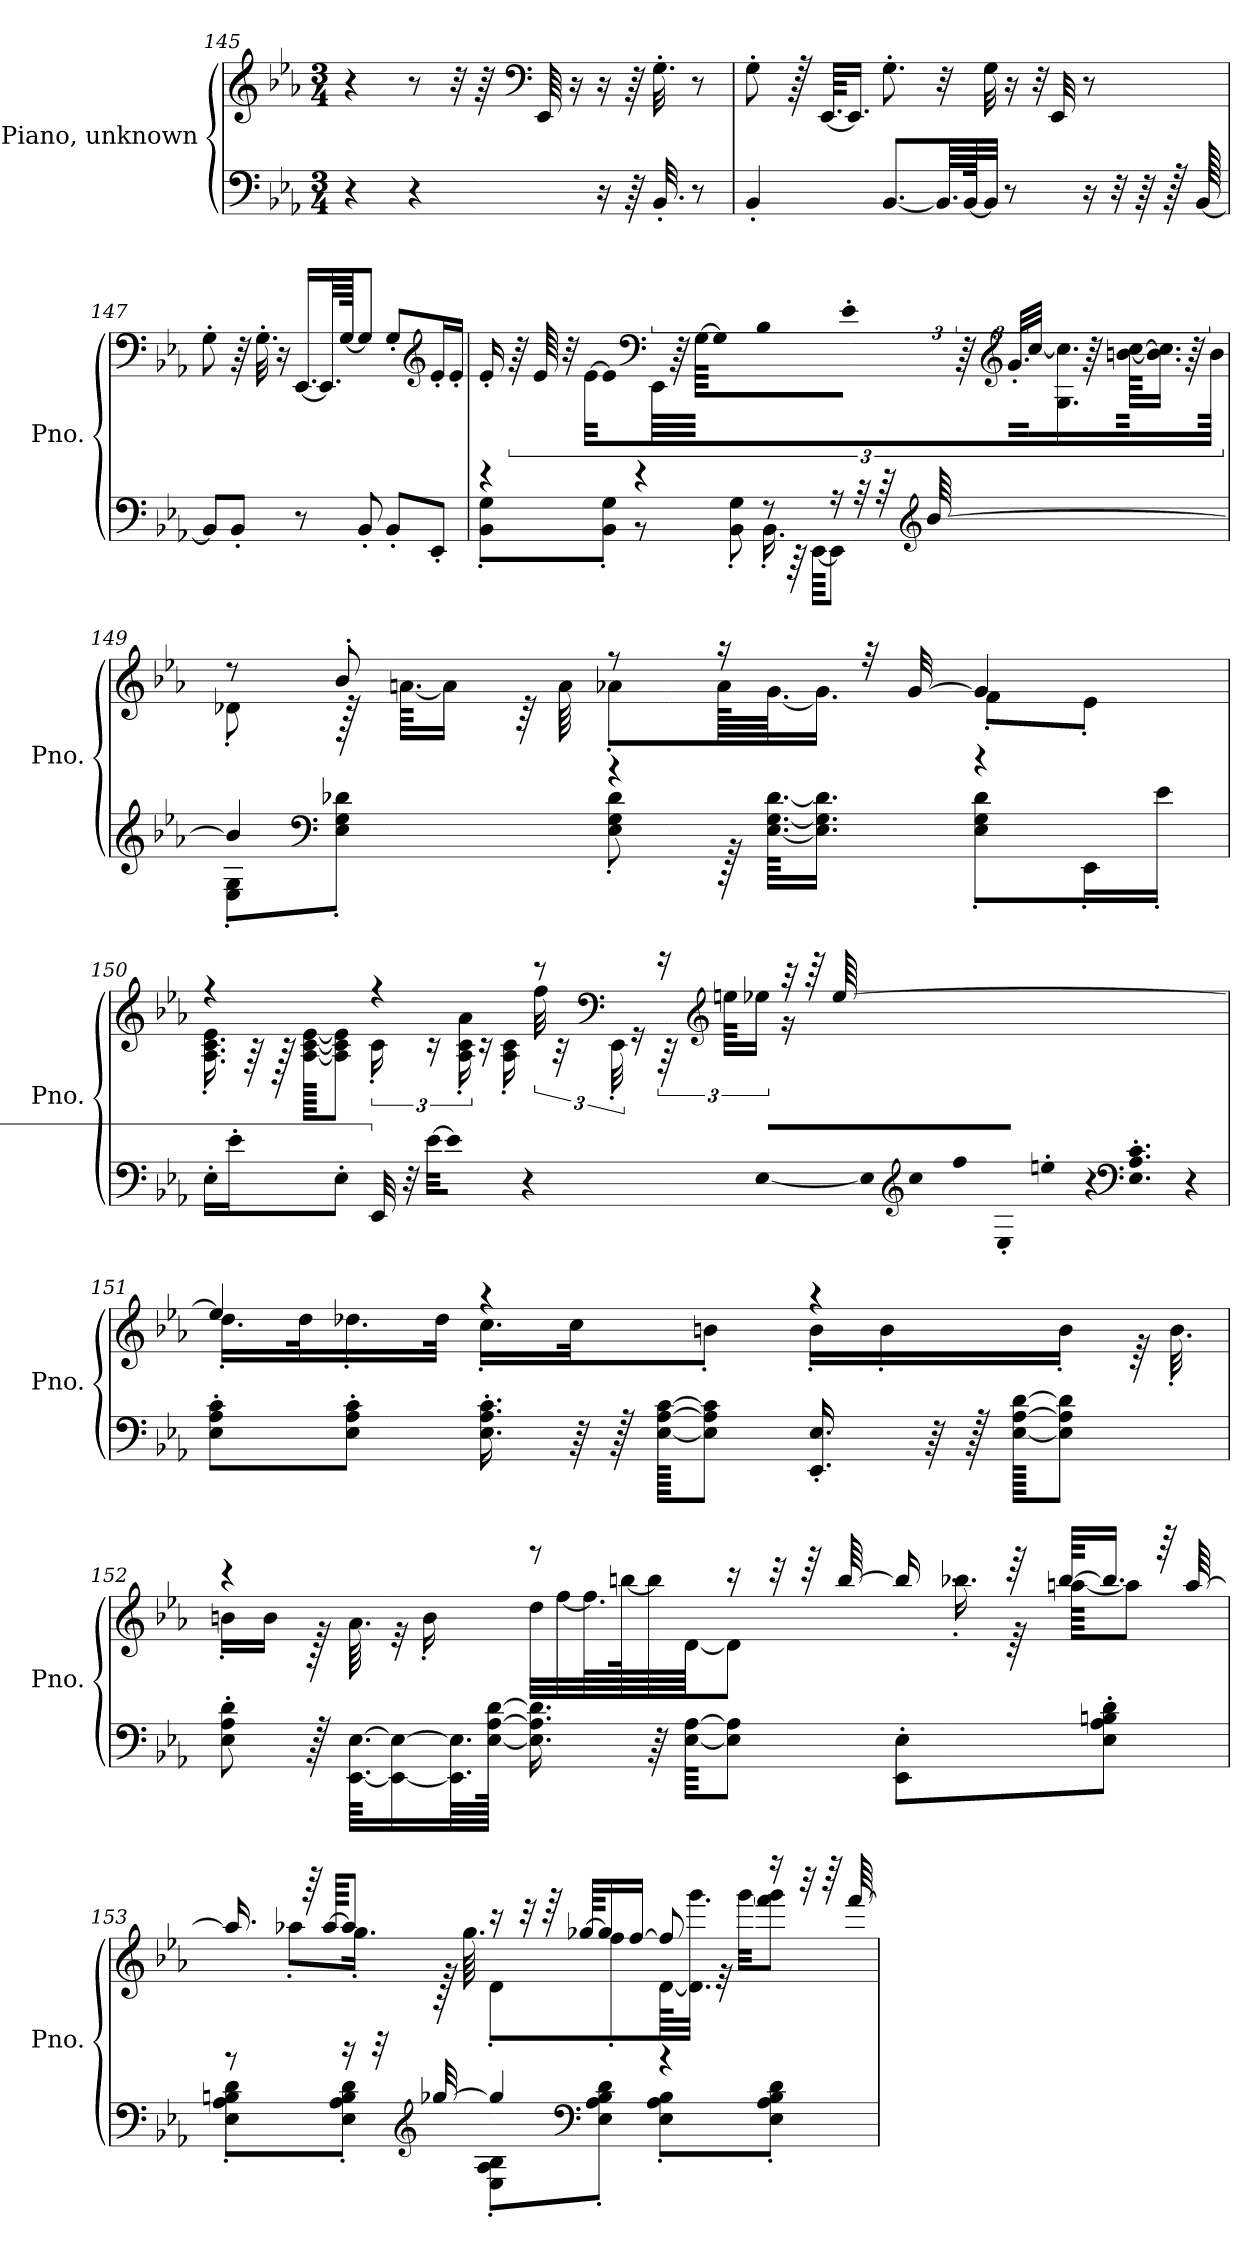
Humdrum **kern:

**kern	**kern
*part1	*part1
*staff2	*staff1
*I"Piano, unknown	*
*I'Pno.	*
*clefF4	*clefG2
*k[b-e-a-]	*k[b-e-a-]
*M3/4	*M3/4
=145	=145
4r	4r
4r	8r
.	32r
.	64r
*	*clefF4
.	64EE-/
.	16r
16r	16r
64r	64r
32.BB-'/	32.G'\
8r	8r
!!LO:PB:g=z
=146	=146
4BB-'/	8G'\
.	128r
.	[64.EE-/KKLL
.	16.EE-/JJ]
[8.BB-/L	8.G'\
64.BB-/LLL]	32r
[128BB-/JK	.
32BB-/JJJ]	32G\
8r	16r
.	32r
.	32EE-/
16r	8r
32r	.
64r	.
128r	.
[128BB-/	.
=147	=147
8BB-/L]	8G'\
8BB-'/J	64r
.	32.G'\
.	16r
8r	[16.EE-/LL
.	64.EE-/LL]
.	[128G/JJJK
8BB-'/	8G/J]
8BB-'/L	8G'/L
*	*clefG2
8EE-'/J	16e-'/L
.	16e-'/JJ
!!LO:LB:g=z
=148	=148
*^	*
4r	8BB-\' 8G\'L	16e-'/
.	.	96r
.	.	96e-/
.	.	48r
.	.	[48e-/KKL
.	8BB-\' 8G\'J	8e-/]
*	*	*clefF4
4r	8r	96EE-/Jkkk
.	.	96r
.	.	[96G\KLLL
.	.	32G\J]
.	.	16B-\
.	8BB-\' 8G\'	16e-'\JJ
.	.	96r
*	*	*clefG2
.	.	48.g'/LLL
.	.	[48cc/JJJ
8r	16.BB-'\	16.G/ 16.cc/]
.	64r	64r
.	[64EE-\KKKL	[64bn\ [64cc\KKLL
16r	8EE-\J]	16.b\] 16.cc\]JJ
32r	.	.
64r	.	64r
*clefG2	*	*
[64b-/	.	64b\
!!LO:LB:g=z
=149	=149	=149
*	*	*^
4b-/]	8E-\' 8G\'L	8r	8d-X'\
*clefF4	*	*	*
.	8E-\' 8G\' 8d-X\'J	8b-'/	128r
.	.	.	[64.an\KKLL
.	.	.	16a\JJ]
.	.	.	64r
.	.	.	64a\
4r	8E-\' 8G\' 8d-\'	8r	8a-X'\L
.	128r	16r	128a-\KLLL
.	[64.E-\ [64.G\ [64.d-\KKLL	.	[64.g\JJ
.	16.E-\] 16.G\] 16.d-\]JJ	.	16.g\JJ]
.	.	32r	.
.	.	[32g/	.
4r	8E-\' 8G\' 8d-\'L	4g/]	8f'\L
.	16EE-'\L	.	8e-'\J
.	16e-'\JJ	.	.
*v	*v	*	*
!!LO:LB:g=z	!!
=150	=150	=150
16E-'\LL	4r	16.A-\' 16.c\' 16.e-\'
16e-'\J	.	.
.	.	64r
.	.	128r
.	.	[128A-\ [128c\ [128e-\KKKKL
8E-'\J	.	8A-\] 8c\] 8e-\]J
48EE-/	4r	24c'\
48r	.	.
[48e-\LLL	.	24r
64e-\JJJk]	.	.
128r	.	.
.	.	24A-\' 24c\' 24a-\'
[128E-/KKLLL	.	.
32E-/]	.	.
*clefG2	*	*
32cc/	.	16r
32ff/J	.	.
16E-'/JJ	.	16A-\' 16c\'
8een'\	8r	48ff\
.	.	48r
*	*clefF4	*
.	.	48EE-'\
.	.	16r
64r	16r	96r
*	*clefG2	*
.	.	96een\KKLL
*clefF4	*	*
32.E-\' 32.A-\' 32.c\'	.	.
.	.	24ee-X\JJ
16r	32r	16r
.	64r	.
.	[64ee-/	.
!!LO:LB:g=z	!!
=151	=151	=151
8E-\' 8A-\' 8c\'L	4ee-/]	16.dd'\LL
.	.	32dd\K
8E-\' 8A-\' 8c\'J	.	16.dd-X'\
.	.	32dd-\JJk
16.E-\' 16.A-\' 16.c\'	4r	16.cc'\LL
64r	.	32cc\JK
128r	.	.
[128E-\ [128A-\ [128c\KKKKL	.	.
8E-\] 8A-\] 8c\]J	.	8bn'\J
16.EE-/' 16.E-/'	4r	16b'\LL
.	.	16b'\
64r	.	.
128r	.	.
[128E-\ [128A-\ [128d\KKKKL	.	.
8E-\] 8A-\] 8d\]J	.	16b'\JJ
.	.	64r
.	.	32.b'\
!!LO:LB:g=z	!!
=152	=152	=152
8E-\' 8A-\' 8d\'	4r	16bn'\LL
.	.	16b\JJ
128r	.	128r
[64.EE-\ [64.E-\KKLL	.	64.a-\
16EE-\_ 16E-\_	.	32r
.	.	16b'\
64.EE-\] 64.E-\]LL	.	.
[128E-\ [128A-\ [128d\JJJJk	.	.
16.E-\] 16.A-\] 16.d\]	8r	32dd\LLL
.	.	[32ff\
.	.	64.ff\L]
.	.	[128bbn\K
64r	.	64bb\]
[64E-\ [64A-\KKKL	.	[64d\JJJ
8E-\] 8A-\]J	16r	8d\J]
.	32r	.
.	64r	.
.	[64bb/	.
8EE-\' 8E-\'L	16.bb/]	16.bb-X'\
.	64r	64r
.	[64bb-/KKLL	[64aan\KKKL
8E-\' 8A-\' 8Bn\' 8d\'J	16.bb-/JJ]	8aa\J]
.	64r	.
.	[64aa/	.
!!LO:PB:g=z	!!
=153	=153	=153
*^	*	*
8r	8E-\' 8A-\' 8Bn\' 8d\'L	16.aa/]	8aa-X'\L
.	.	64r	.
.	.	[64aa-/KKKL	.
16r	8E-\' 8A-\' 8B\' 8d\'J	8aa-/J]	16.gg'\Jk
32r	.	.	.
*clefG2	*	*	*
[32gg-X/	.	.	128r
.	.	.	64.gg\
4gg-/]	8E-\' 8A-\' 8B\'L	16r	8d'\L
.	.	32r	.
.	.	64r	.
.	.	[64gg-X/KKLL	.
*clefF4	*	*	*
.	8E-\' 8A-\' 8B\' 8d\'J	16gg-/]	8ff'\
.	.	[16ff/JJ	.
4r	8E-\' 8A-\' 8B\'L	8ff/]	[64d\KLL
.	.	.	32.d\] 32.ggg\JJJ
.	.	.	32r
.	.	.	[32ggg\KKL
.	8E-\' 8A-\' 8B\' 8d\'J	16r	8fff\ 8ggg\]J
.	.	32r	.
.	.	64r	.
.	.	[64fff/	.
*v	*v	*	*
*	*v	*v
=	=
*-	*-
